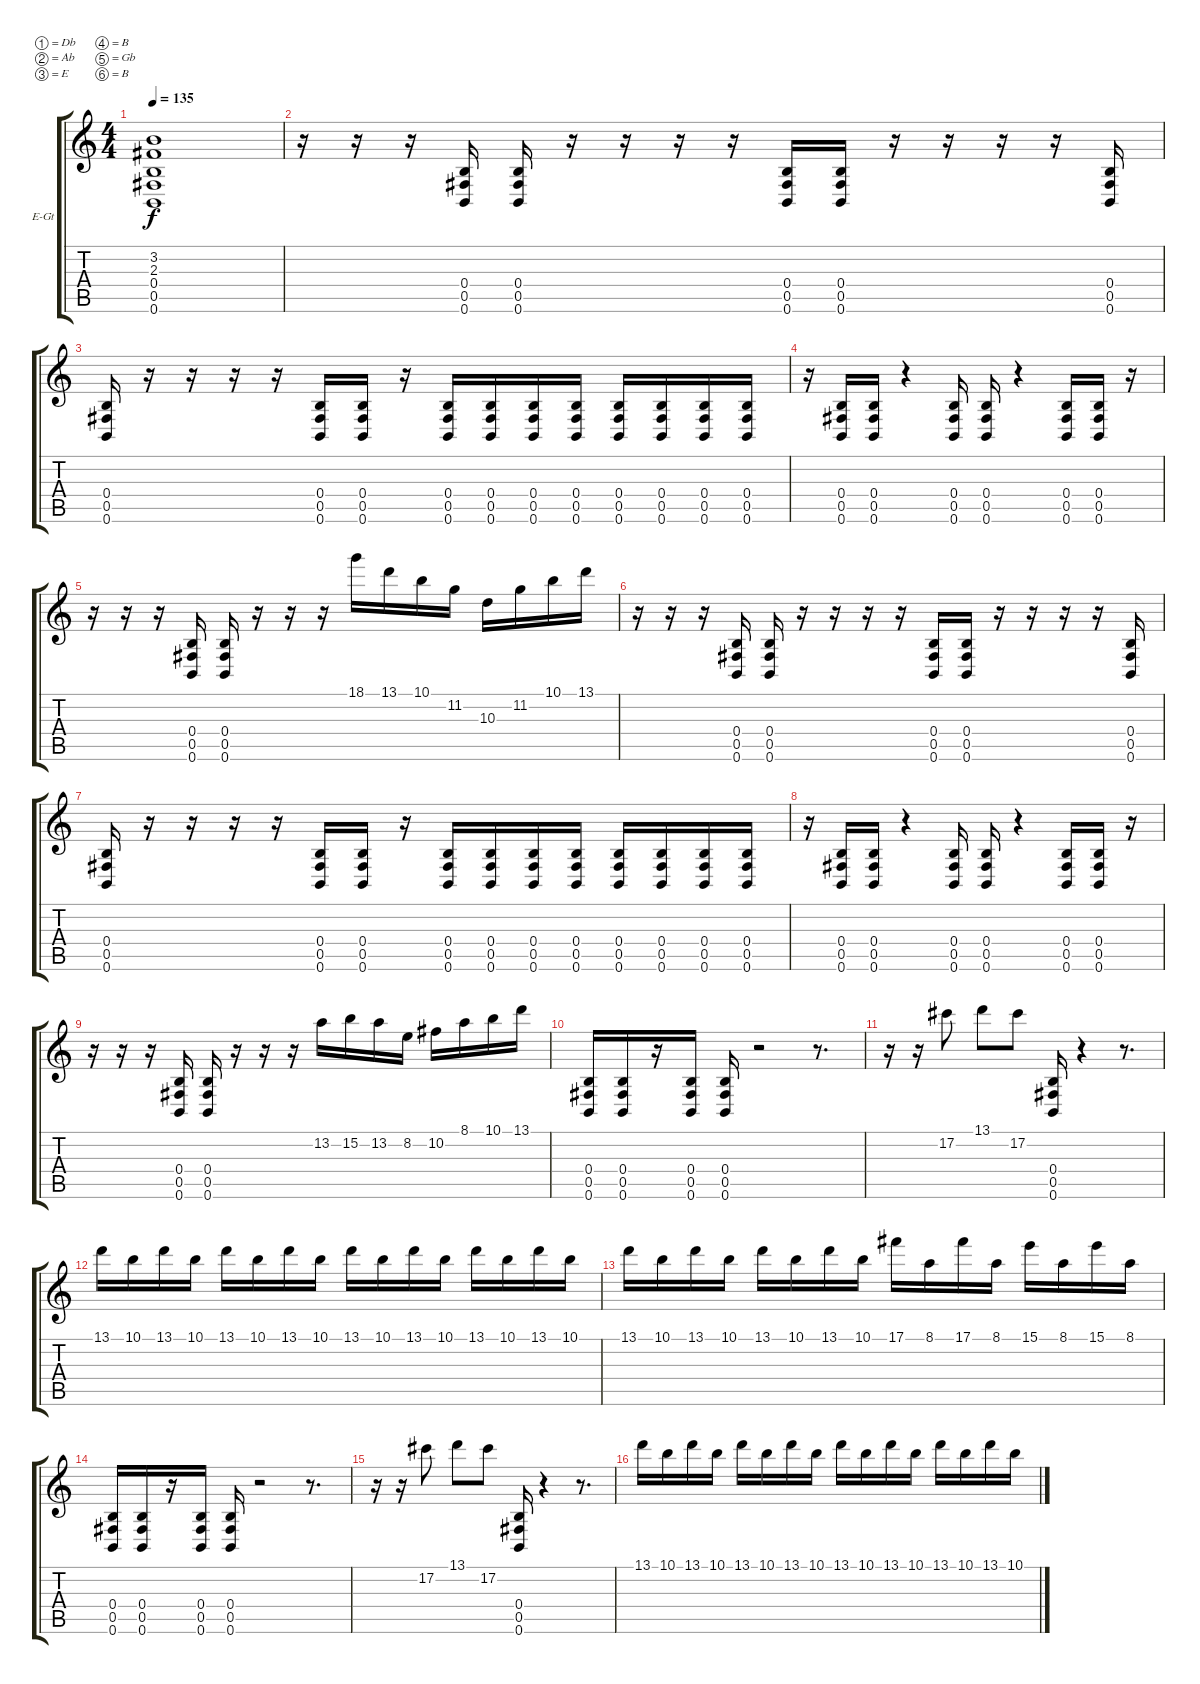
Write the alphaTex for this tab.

\bracketExtendMode groupsimilarinstruments
\firstSystemTrackNameOrientation horizontal
\otherSystemsTrackNameOrientation horizontal
\track ("right guitar" "E-Gt") {instrument distortionguitar}
\staff {score tabs}
\tuning (Db4 Ab3 E3 B2 Gb2 B1)
\ts (4 4)
\tempo 135
\clef g2
\ks c
(3.2{t} 2.3{t} 0.4{t} 0.5{t} 0.6{t}).1{dy f} |
r.16 r.16 r.16 (0.4 0.5 0.6).16 (0.4 0.5 0.6).16 r.16 r.16 r.16 r.16 (0.4 0.5 0.6).16 (0.4 0.5 0.6).16 r.16 r.16 r.16 r.16 (0.4 0.5 0.6).16 |
(0.4 0.5 0.6).16 r.16 r.16 r.16 r.16 (0.4 0.5 0.6).16 (0.4 0.5 0.6).16 r.16 (0.4 0.5 0.6).16 (0.4 0.5 0.6).16 (0.4 0.5 0.6).16 (0.4 0.5 0.6).16 (0.4 0.5 0.6).16 (0.4 0.5 0.6).16 (0.4 0.5 0.6).16 (0.4 0.5 0.6).16 |
r.16 (0.4 0.5 0.6).16 (0.4 0.5 0.6).16 r.4 (0.4 0.5 0.6).16 (0.4 0.5 0.6).16 r.4 (0.4 0.5 0.6).16 (0.4 0.5 0.6).16 r.16 |
r.16 r.16 r.16 (0.4 0.5 0.6).16 (0.4 0.5 0.6).16 r.16 r.16 r.16 18.1.16 13.1.16 10.1.16 11.2.16 10.3.16 11.2.16 10.1.16 13.1.16 |
r.16 r.16 r.16 (0.4 0.5 0.6).16 (0.4 0.5 0.6).16 r.16 r.16 r.16 r.16 (0.4 0.5 0.6).16 (0.4 0.5 0.6).16 r.16 r.16 r.16 r.16 (0.4 0.5 0.6).16 |
(0.4 0.5 0.6).16 r.16 r.16 r.16 r.16 (0.4 0.5 0.6).16 (0.4 0.5 0.6).16 r.16 (0.4 0.5 0.6).16 (0.4 0.5 0.6).16 (0.4 0.5 0.6).16 (0.4 0.5 0.6).16 (0.4 0.5 0.6).16 (0.4 0.5 0.6).16 (0.4 0.5 0.6).16 (0.4 0.5 0.6).16 |
r.16 (0.4 0.5 0.6).16 (0.4 0.5 0.6).16 r.4 (0.4 0.5 0.6).16 (0.4 0.5 0.6).16 r.4 (0.4 0.5 0.6).16 (0.4 0.5 0.6).16 r.16 |
r.16 r.16 r.16 (0.4 0.5 0.6).16 (0.4 0.5 0.6).16 r.16 r.16 r.16 13.2.16 15.2.16 13.2.16 8.2.16 10.2.16 8.1.16 10.1.16 13.1.16 |
(0.4 0.5 0.6).16 (0.4 0.5 0.6).16 r.16 (0.4 0.5 0.6).16 (0.4 0.5 0.6).16 r.2 r.8{d} |
r.16 r.16 17.2.8 13.1.8 17.2.8 (0.4 0.5 0.6).16 r.4 r.8{d} |
13.1.16 10.1.16 13.1.16 10.1.16 13.1.16 10.1.16 13.1.16 10.1.16 13.1.16 10.1.16 13.1.16 10.1.16 13.1.16 10.1.16 13.1.16 10.1.16 |
13.1.16 10.1.16 13.1.16 10.1.16 13.1.16 10.1.16 13.1.16 10.1.16 17.1.16 8.1.16 17.1.16 8.1.16 15.1.16 8.1.16 15.1.16 8.1.16 |
(0.4 0.5 0.6).16 (0.4 0.5 0.6).16 r.16 (0.4 0.5 0.6).16 (0.4 0.5 0.6).16 r.2 r.8{d} |
r.16 r.16 17.2.8 13.1.8 17.2.8 (0.4 0.5 0.6).16 r.4 r.8{d} |
13.1.16 10.1.16 13.1.16 10.1.16 13.1.16 10.1.16 13.1.16 10.1.16 13.1.16 10.1.16 13.1.16 10.1.16 13.1.16 10.1.16 13.1.16 10.1.16
